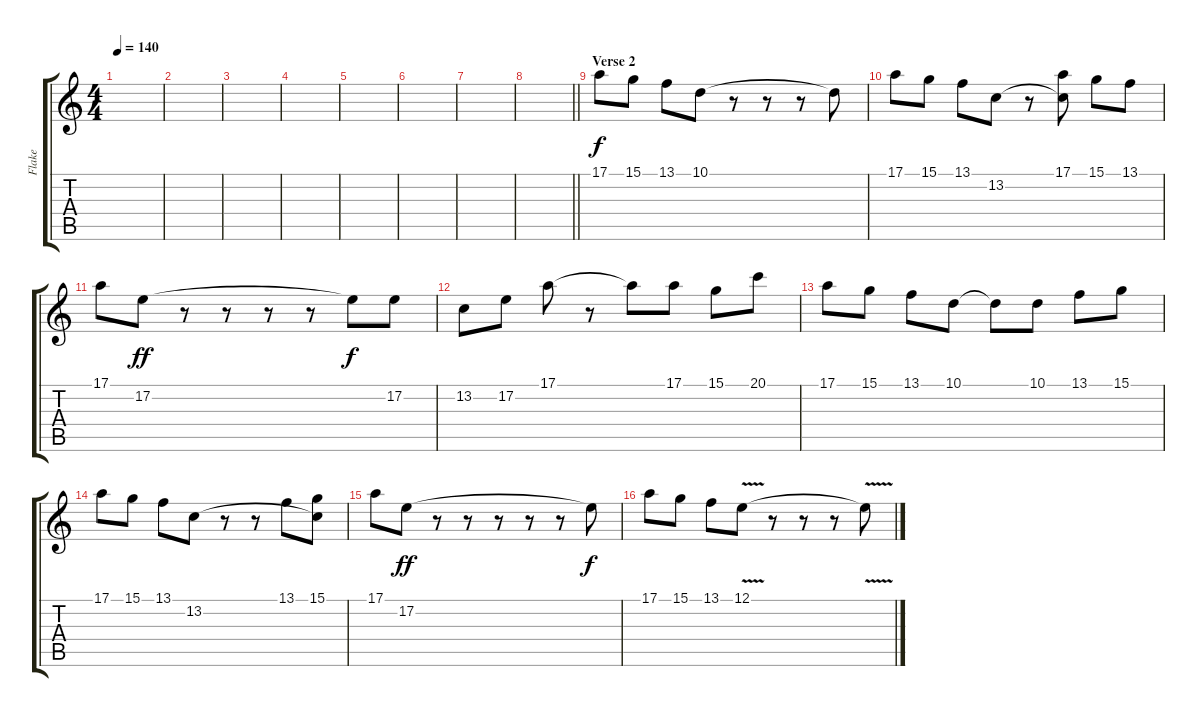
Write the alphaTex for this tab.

\track ("Flake" "Flake") {instrument whistle}
\staff {score tabs}
\tuning (E4 B3 G3 D3 A2 E2) {hide}
\ts (4 4)
\tempo 140
\clef g2
\ks c
|
|
|
|
|
|
|
\barLineRight lightlight
|
\section ("" "Verse 2")
17.1.8{volume 7} 15.1.8 13.1.8 10.1.8 r.8 r.8 r.8 10.1{t}.8 |
17.1.8 15.1.8 13.1.8 13.2.8 r.8 (17.1 13.2{t}).8 15.1.8 13.1.8 |
17.1.8 17.2.8{dy ff} r.8 r.8 r.8 r.8 17.2{t}.8{dy f} 17.2.8 |
13.2.8 17.2.8 17.1.8 r.8 17.1{t}.8 17.1.8 15.1.8 20.1.8 |
17.1.8 15.1.8 13.1.8 10.1.8 10.1{t}.8 10.1.8 13.1.8 15.1.8 |
17.1.8 15.1.8 13.1.8 13.2.8 r.8 r.8 13.1.8 (15.1 13.2{t}).8 |
17.1.8 17.2.8{dy ff} r.8 r.8 r.8 r.8 r.8 17.2{t}.8{dy f} |
17.1.8 15.1.8 13.1.8 12.1{v}.8 r.8 r.8 r.8 12.1{t}.8
